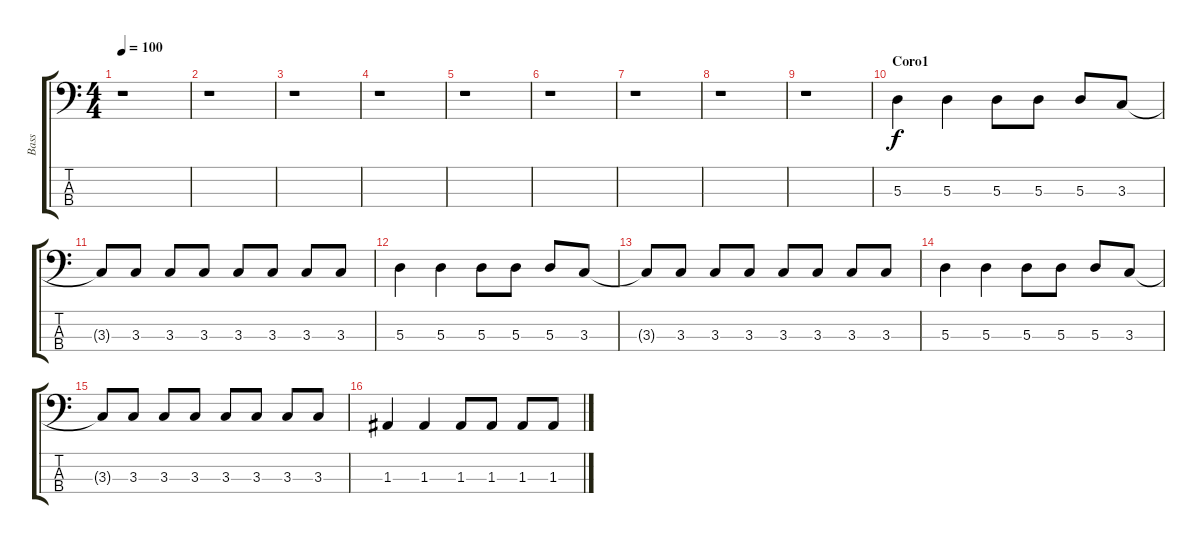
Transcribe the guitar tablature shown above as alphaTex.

\track ("Bass" "Bass") {instrument electricbassfinger}
\staff {score tabs}
\tuning (G2 D2 A1 E1) {hide}
\ts (4 4)
\tempo 100
\clef f4
\ks c
r.1{dy f} |
r.1 |
r.1 |
r.1 |
r.1 |
r.1 |
r.1 |
r.1 |
r.1 |
\section ("" "Coro1")
5.3.4 5.3.4 5.3.8 5.3.8 5.3.8 3.3.8 |
3.3{t}.8 3.3.8 3.3.8 3.3.8 3.3.8 3.3.8 3.3.8 3.3.8 |
5.3.4 5.3.4 5.3.8 5.3.8 5.3.8 3.3.8 |
3.3{t}.8 3.3.8 3.3.8 3.3.8 3.3.8 3.3.8 3.3.8 3.3.8 |
5.3.4 5.3.4 5.3.8 5.3.8 5.3.8 3.3.8 |
3.3{t}.8 3.3.8 3.3.8 3.3.8 3.3.8 3.3.8 3.3.8 3.3.8 |
1.3.4 1.3.4 1.3.8 1.3.8 1.3.8 1.3.8
